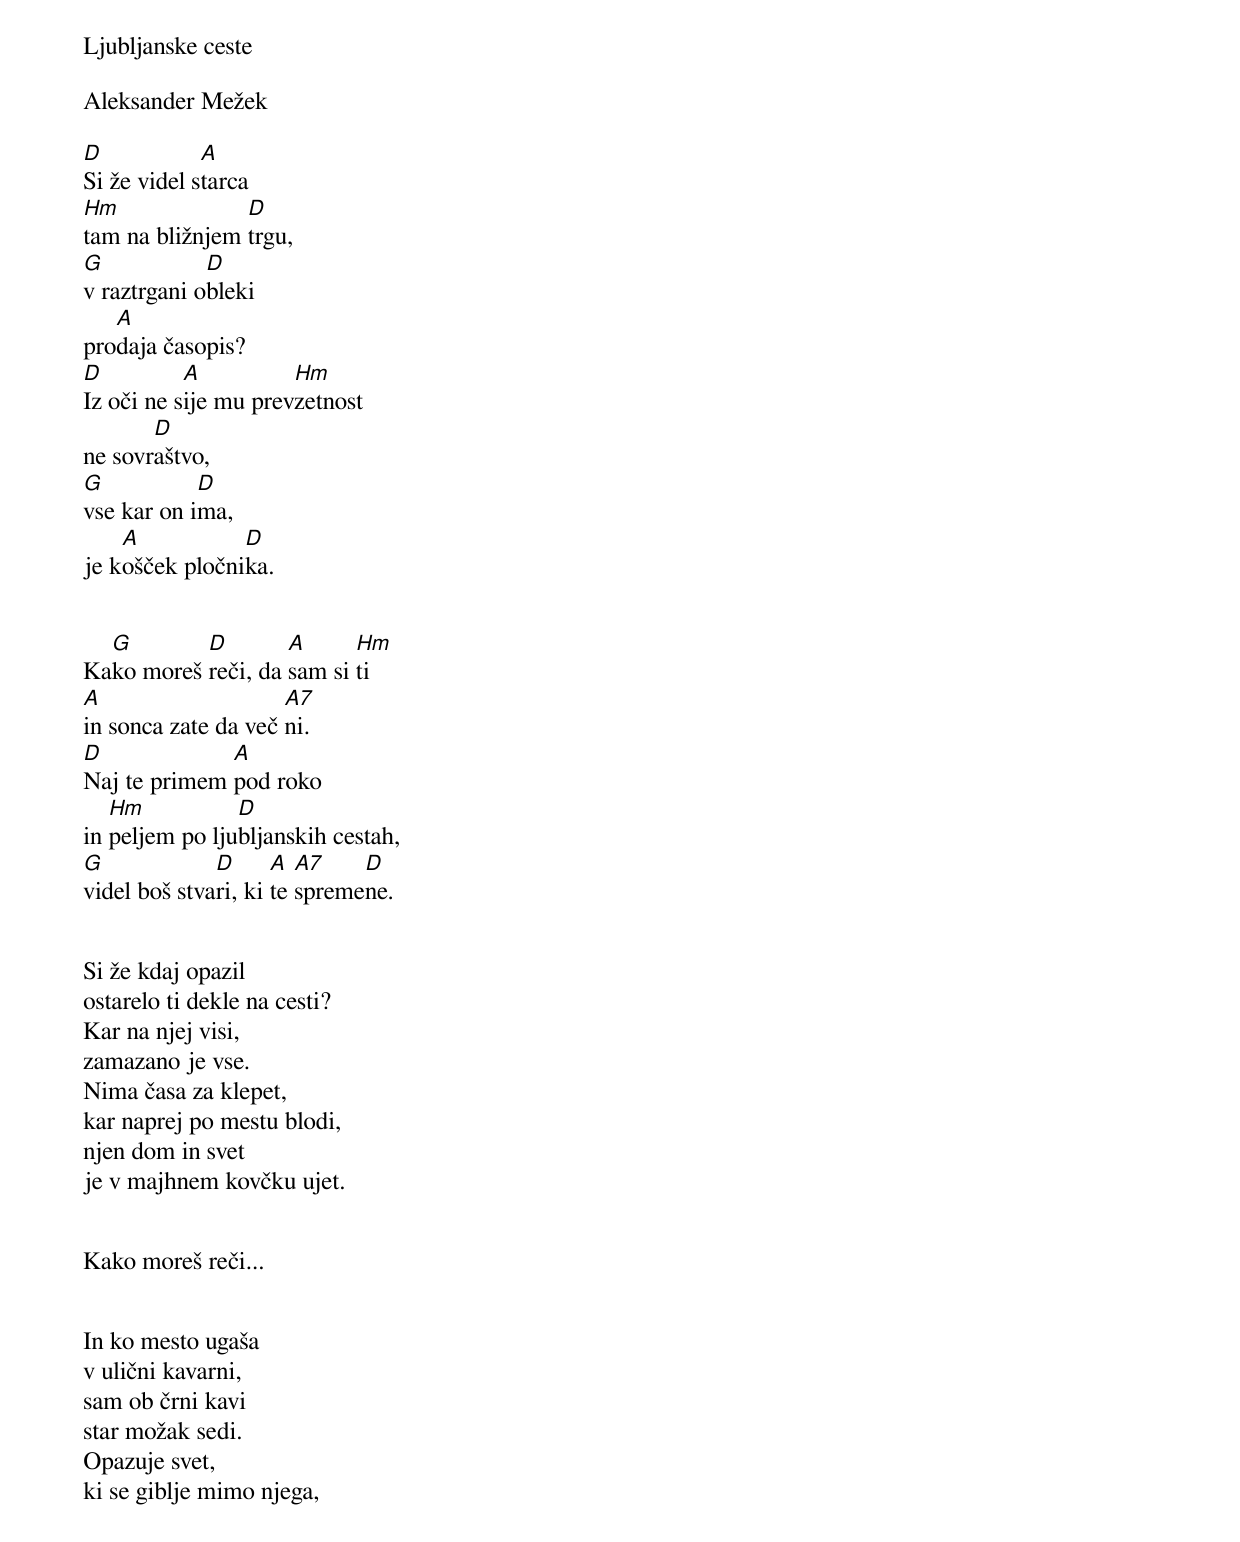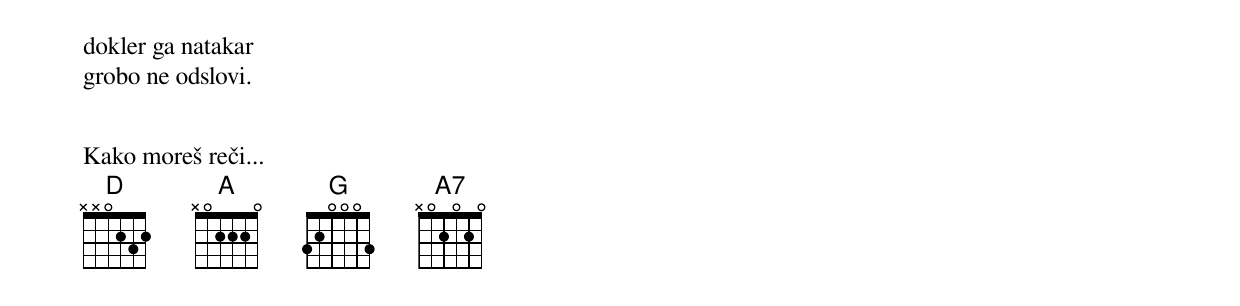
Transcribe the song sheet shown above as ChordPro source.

Ljubljanske ceste

Aleksander Mežek

[D]Si že videl s[A]tarca
[Hm]tam na bližnjem [D]trgu,
[G]v raztrgani o[D]bleki
pro[A]daja časopis?
[D]Iz oči ne s[A]ije mu prev[Hm]zetnost
ne sovr[D]aštvo,
[G]vse kar on i[D]ma,
je k[A]ošček pločni[D]ka.


Ka[G]ko moreš [D]reči, da [A]sam si [Hm]ti
[A]in sonca zate da več [A7]ni.
[D]Naj te primem [A]pod roko
in [Hm]peljem po lju[D]bljanskih cestah,
[G]videl boš stva[D]ri, ki [A]te [A7]spreme[D]ne.


Si že kdaj opazil
ostarelo ti dekle na cesti?
Kar na njej visi,
zamazano je vse.
Nima časa za klepet,
kar naprej po mestu blodi,
njen dom in svet
je v majhnem kovčku ujet.


Kako moreš reči...


In ko mesto ugaša
v ulični kavarni,
sam ob črni kavi
star možak sedi.
Opazuje svet,
ki se giblje mimo njega,
dokler ga natakar
grobo ne odslovi.


Kako moreš reči...
